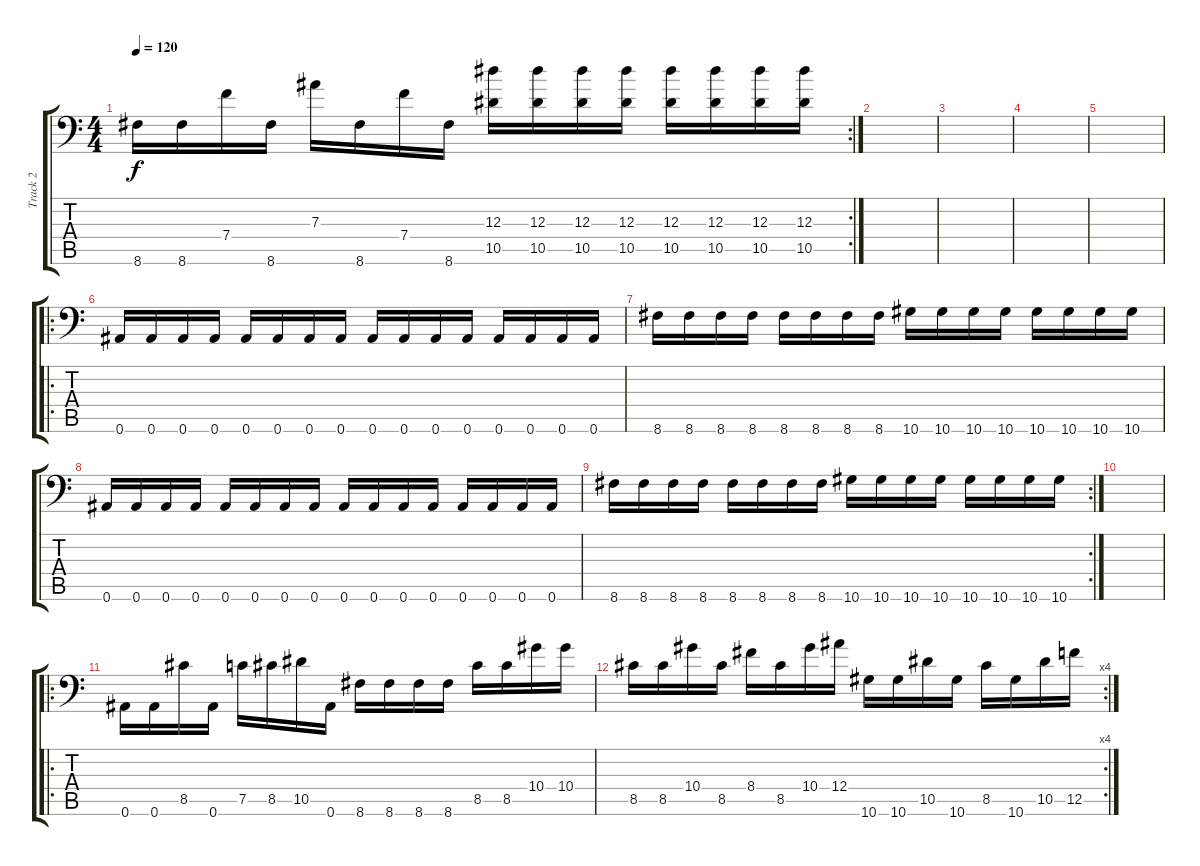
\track ("Track 2" "Track 2") {instrument distortionguitar}
\staff {score tabs}
\tuning (C4 G3 Eb3 Bb2 F2 Bb1) {hide}
\rc 2
\ts (4 4)
\tempo 120
\clef f4
\ks c
8.6.16{dy f} 8.6.16 7.4.16 8.6.16 7.3.16 8.6.16 7.4.16 8.6.16 (12.3 10.5).16 (12.3 10.5).16 (12.3 10.5).16 (12.3 10.5).16 (12.3 10.5).16 (12.3 10.5).16 (12.3 10.5).16 (12.3 10.5).16 |
|
|
|
|
\ro
0.6.16 0.6.16 0.6.16 0.6.16 0.6.16 0.6.16 0.6.16 0.6.16 0.6.16 0.6.16 0.6.16 0.6.16 0.6.16 0.6.16 0.6.16 0.6.16 |
8.6.16 8.6.16 8.6.16 8.6.16 8.6.16 8.6.16 8.6.16 8.6.16 10.6.16 10.6.16 10.6.16 10.6.16 10.6.16 10.6.16 10.6.16 10.6.16 |
0.6.16 0.6.16 0.6.16 0.6.16 0.6.16 0.6.16 0.6.16 0.6.16 0.6.16 0.6.16 0.6.16 0.6.16 0.6.16 0.6.16 0.6.16 0.6.16 |
\rc 2
8.6.16 8.6.16 8.6.16 8.6.16 8.6.16 8.6.16 8.6.16 8.6.16 10.6.16 10.6.16 10.6.16 10.6.16 10.6.16 10.6.16 10.6.16 10.6.16 |
|
\ro
0.6.16 0.6.16 8.5.16 0.6.16 7.5.16 8.5.16 10.5.16 0.6.16 8.6.16 8.6.16 8.6.16 8.6.16 8.5.16 8.5.16 10.4.16 10.4.16 |
\rc 4
8.5.16 8.5.16 10.4.16 8.5.16 8.4.16 8.5.16 10.4.16 12.4.16 10.6.16 10.6.16 10.5.16 10.6.16 8.5.16 10.6.16 10.5.16 12.5.16
